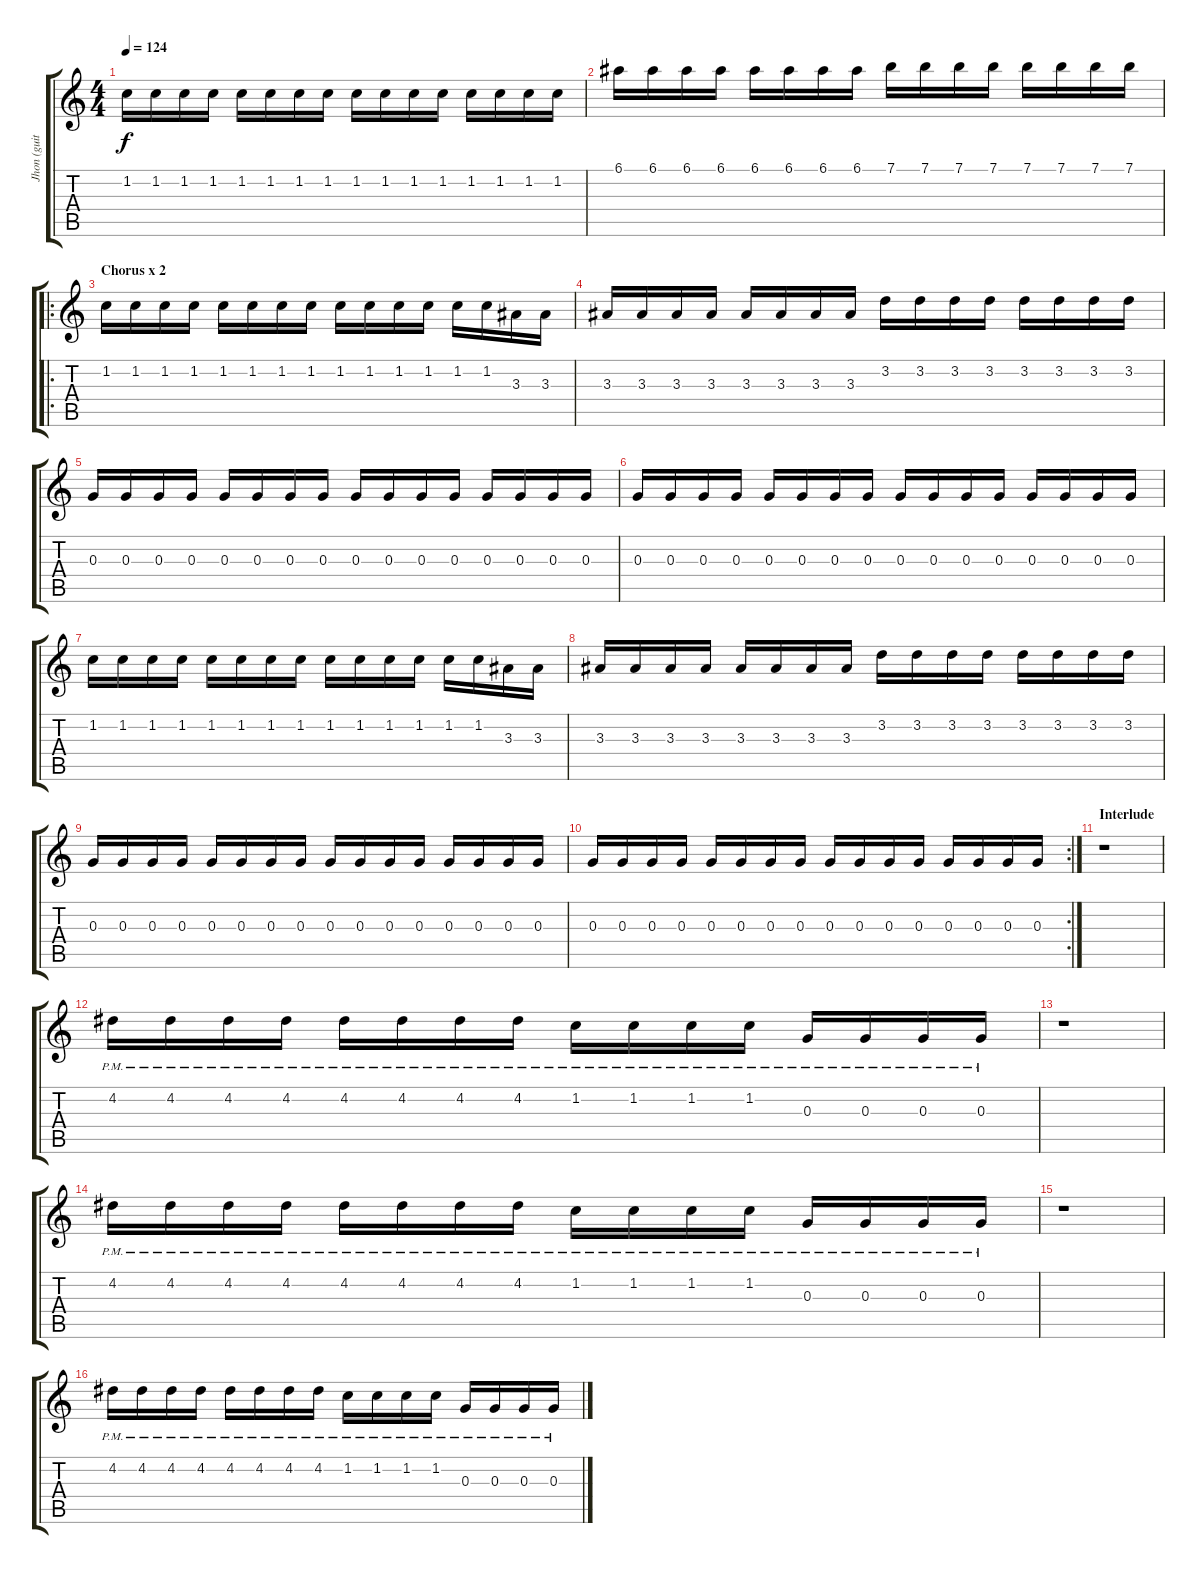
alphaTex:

\track ("Jhon (guit. muted)" "Jhon (guit") {instrument electricguitarmuted}
\staff {score tabs}
\tuning (E4 B3 G3 D3 A2 E2) {hide}
\ts (4 4)
\tempo 124
\clef g2
\ks c
1.2.16{dy f} 1.2.16 1.2.16 1.2.16 1.2.16 1.2.16 1.2.16 1.2.16 1.2.16 1.2.16 1.2.16 1.2.16 1.2.16 1.2.16 1.2.16 1.2.16 |
6.1.16 6.1.16 6.1.16 6.1.16 6.1.16 6.1.16 6.1.16 6.1.16 7.1.16 7.1.16 7.1.16 7.1.16 7.1.16 7.1.16 7.1.16 7.1.16 |
\ro
\section ("" "Chorus x 2")
1.2.16{volume 11} 1.2.16 1.2.16 1.2.16 1.2.16 1.2.16 1.2.16 1.2.16 1.2.16 1.2.16 1.2.16 1.2.16 1.2.16 1.2.16 3.3.16 3.3.16 |
3.3.16 3.3.16 3.3.16 3.3.16 3.3.16 3.3.16 3.3.16 3.3.16 3.2.16 3.2.16 3.2.16 3.2.16 3.2.16 3.2.16 3.2.16 3.2.16 |
0.3.16 0.3.16 0.3.16 0.3.16 0.3.16 0.3.16 0.3.16 0.3.16 0.3.16 0.3.16 0.3.16 0.3.16 0.3.16 0.3.16 0.3.16 0.3.16 |
0.3.16 0.3.16 0.3.16 0.3.16 0.3.16 0.3.16 0.3.16 0.3.16 0.3.16 0.3.16 0.3.16 0.3.16 0.3.16 0.3.16 0.3.16 0.3.16 |
1.2.16 1.2.16 1.2.16 1.2.16 1.2.16 1.2.16 1.2.16 1.2.16 1.2.16 1.2.16 1.2.16 1.2.16 1.2.16 1.2.16 3.3.16 3.3.16 |
3.3.16 3.3.16 3.3.16 3.3.16 3.3.16 3.3.16 3.3.16 3.3.16 3.2.16 3.2.16 3.2.16 3.2.16 3.2.16 3.2.16 3.2.16 3.2.16 |
0.3.16 0.3.16 0.3.16 0.3.16 0.3.16 0.3.16 0.3.16 0.3.16 0.3.16 0.3.16 0.3.16 0.3.16 0.3.16 0.3.16 0.3.16 0.3.16 |
\rc 2
0.3.16 0.3.16 0.3.16 0.3.16 0.3.16 0.3.16 0.3.16 0.3.16 0.3.16 0.3.16 0.3.16 0.3.16 0.3.16 0.3.16 0.3.16 0.3.16 |
\section ("" "Interlude")
r.1 |
4.2{pm}.16 4.2{pm}.16 4.2{pm}.16 4.2{pm}.16 4.2{pm}.16 4.2{pm}.16 4.2{pm}.16 4.2{pm}.16 1.2{pm}.16 1.2{pm}.16 1.2{pm}.16 1.2{pm}.16 0.3{pm}.16 0.3{pm}.16 0.3{pm}.16 0.3{pm}.16 |
r.1 |
4.2{pm}.16 4.2{pm}.16 4.2{pm}.16 4.2{pm}.16 4.2{pm}.16 4.2{pm}.16 4.2{pm}.16 4.2{pm}.16 1.2{pm}.16 1.2{pm}.16 1.2{pm}.16 1.2{pm}.16 0.3{pm}.16 0.3{pm}.16 0.3{pm}.16 0.3{pm}.16 |
r.1 |
4.2{pm}.16 4.2{pm}.16 4.2{pm}.16 4.2{pm}.16 4.2{pm}.16 4.2{pm}.16 4.2{pm}.16 4.2{pm}.16 1.2{pm}.16 1.2{pm}.16 1.2{pm}.16 1.2{pm}.16 0.3{pm}.16 0.3{pm}.16 0.3{pm}.16 0.3{pm}.16
